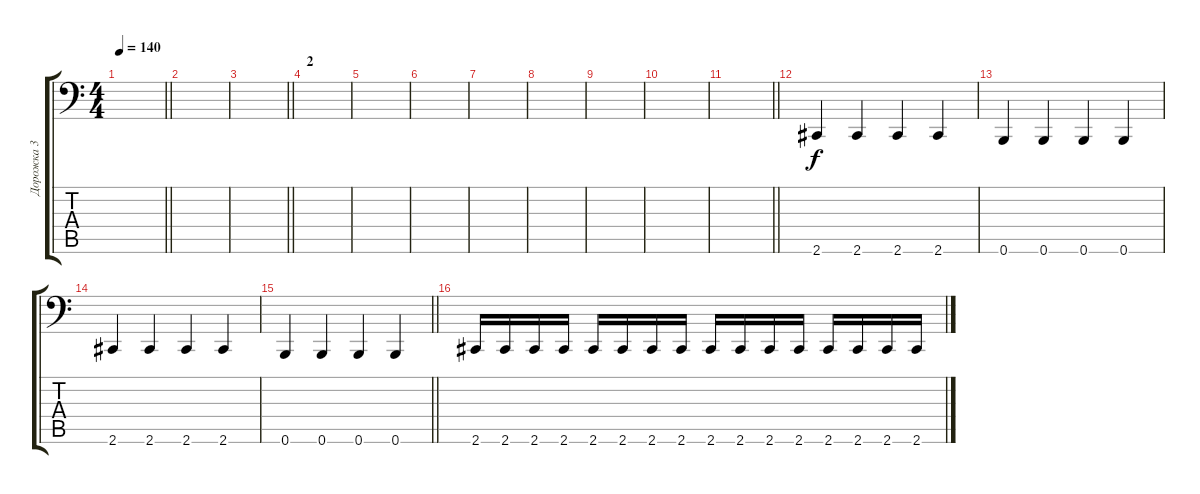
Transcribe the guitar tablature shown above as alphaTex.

\track ("Дорожка 3" "Дорожка 3") {instrument electricbassfinger}
\staff {score tabs}
\tuning (Db3 Ab2 E2 B1 Gb1 B0) {hide}
\ts (4 4)
\tempo 140
\clef f4
\barLineRight lightlight
\ks c
|
|
\barLineRight lightlight
|
\section ("" "2")
|
|
|
|
|
|
|
\barLineRight lightlight
|
\section ("" "")
2.6.4 2.6.4 2.6.4 2.6.4 |
0.6.4 0.6.4 0.6.4 0.6.4 |
2.6.4 2.6.4 2.6.4 2.6.4 |
\barLineRight lightlight
0.6.4 0.6.4 0.6.4 0.6.4 |
2.6.16 2.6.16 2.6.16 2.6.16 2.6.16 2.6.16 2.6.16 2.6.16 2.6.16 2.6.16 2.6.16 2.6.16 2.6.16 2.6.16 2.6.16 2.6.16
